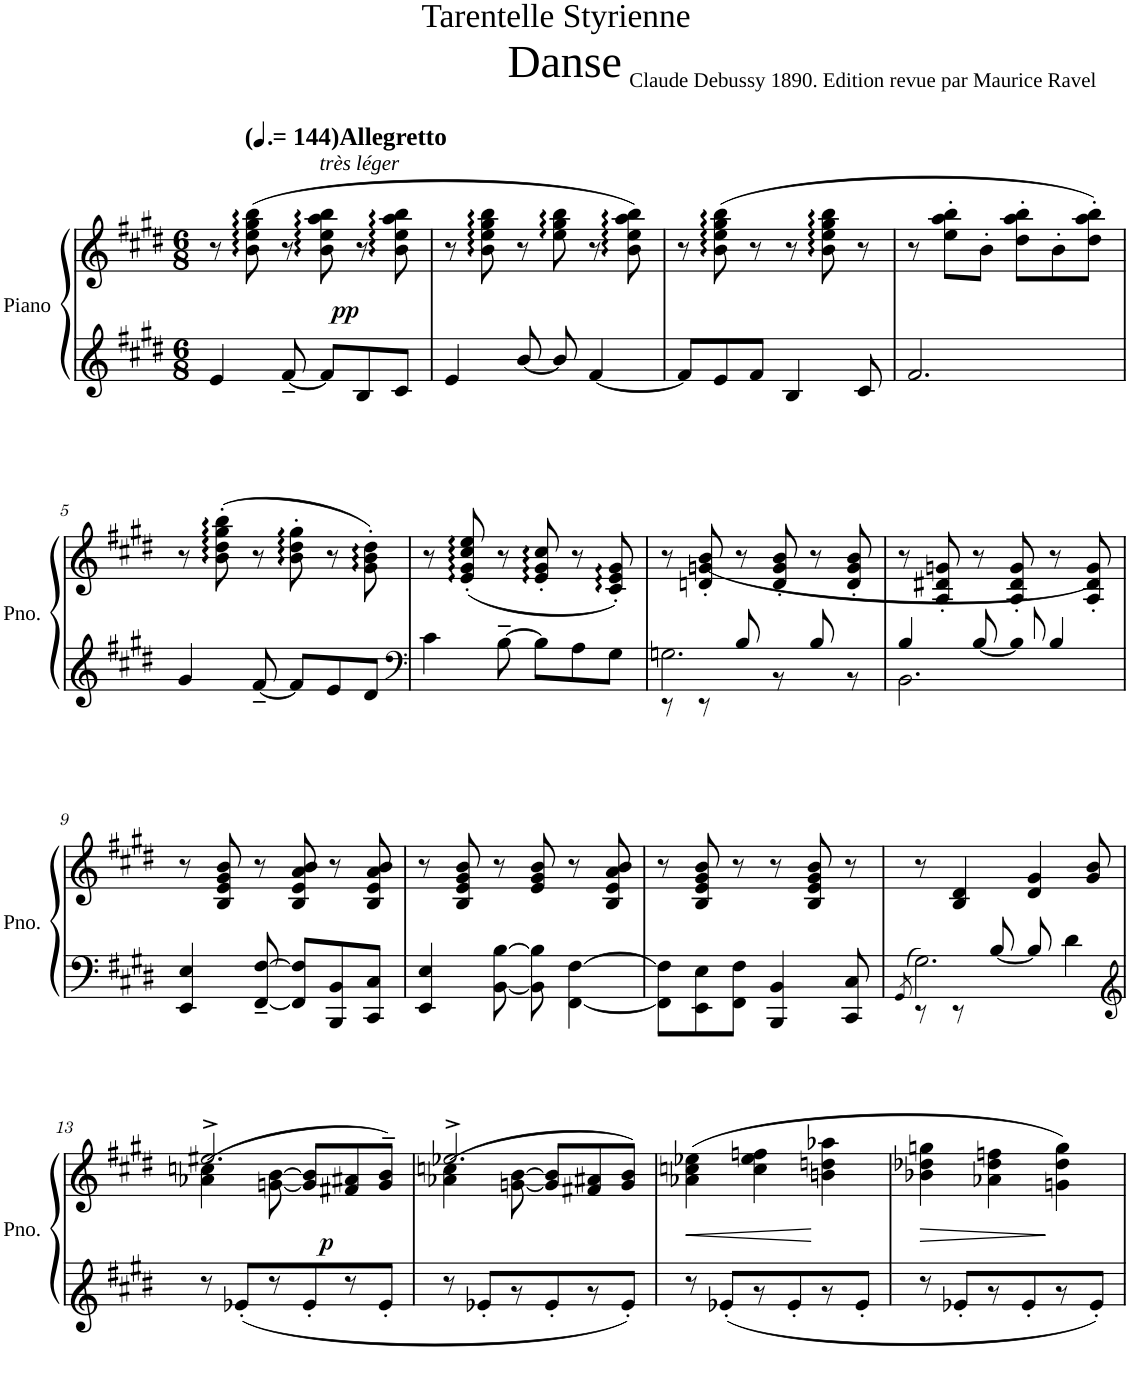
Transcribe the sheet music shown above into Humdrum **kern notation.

**kern	**kern	**dynam
*part1	*part1	*part1
*staff2	*staff1	*staff1/2
*I"Piano	*	*
*I'Pno.	*	*
*clefG2	*clefG2	*
*k[f#c#g#d#]	*k[f#c#g#d#]	*
*M6/8	*M6/8	*
=1	=1	=1
!	!	!LO:DY:b
4e/	8r	pp
*	*MM216	*
!	!LO:TX:a:B:t=Allegretto	!
.	(8b\ 8ee\ 8gg#\ 8bb\	.
[8f#~/	8r	.
!	!LO:TX:a:i:t=très léger	!
8f#/L]	8b\ 8ee\ 8aa\ 8bb\	.
8B/	8r	.
8c#/J	8b\ 8ee\ 8aa\ 8bb\	.
=2	=2	=2
4e/	8r	.
.	8b\ 8ee\ 8gg#\ 8bb\	.
[8b/	8r	.
8b/]	8ee\ 8gg#\ 8bb\	.
[4f#/	8r	.
.	8b\ 8ee\ 8aa\ 8bb\)	.
=3	=3	=3
8f#/L]	8r	.
8e/	(8b\ 8ee\ 8gg#\ 8bb\	.
8f#/J	8r	.
4B/	8r	.
.	8b\ 8ee\ 8gg#\ 8bb\	.
8c#/	8r	.
=4	=4	=4
2.f#/	8r	.
.	8ee\' 8aa\' 8bb\'L	.
.	8b'\J	.
.	8dd#\' 8aa\' 8bb\'L	.
.	8b'\	.
.	8dd#\' 8aa\' 8bb\'J)	.
!!LO:LB:g=z
=5	=5	=5
4g#/	8r	.
.	(8b\' 8dd#\' 8gg#\' 8bb\'	.
[8f#~/	8r	.
8f#/L]	8b\' 8dd#\' 8gg#\'	.
8e/	8r	.
8d#/J	8g#\' 8b\' 8dd#\')	.
=6	=6	=6
*clefF4	*	*
4c#\	8r	.
.	(8e/' 8g#/' 8cc#/' 8ee/'	.
[8B~\	8r	.
8B\L]	8e/' 8g#/' 8cc#/'	.
8A\	8r	.
8G#\J	8c#/' 8e/' 8g#/')	.
=7	=7	=7
*^	*	*
2.Gn\	8r	8r	.
.	8r	(8dn/' 8gn/' 8b/'	.
.	8B/	8r	.
.	8r	8d/' 8g/' 8b/'	.
.	8B/	8r	.
.	8r	8d/' 8g/' 8b/'	.
=8	=8	=8	=8
2.BB\	4B/	8r	.
.	.	8A/' 8d#X/' 8gn/'	.
.	[<8B/	8r	.
.	8B/]	8A/' 8d#/' 8g/'	.
.	4B/	8r	.
.	.	8A/' 8d#/' 8g/')	.
*v	*v	*	*
!!LO:LB:g=z
=9	=9	=9
4EE/ 4E/	8r	.
.	8B/ 8e/ 8g#/ 8b/	.
[8FF#/~ [8F#/~	8r	.
8FF#/] 8F#/]L	8B/ 8e/ 8a/ 8b/	.
8BBB/ 8BB/	8r	.
8CC#/ 8C#/J	8B/ 8e/ 8a/ 8b/	.
=10	=10	=10
4EE/ 4E/	8r	.
.	8B/ 8e/ 8g#/ 8b/	.
[<8BB\ [8B\	8r	.
8BB\] 8B\]	8e/ 8g#/ 8b/	.
[<4FF#\ [4F#\	8r	.
.	8B/ 8e/ 8a/ 8b/	.
=11	=11	=11
8FF#\] 8F#\]L	8r	.
8EE\ 8E\	8B/ 8e/ 8g#/ 8b/	.
8FF#\ 8F#\J	8r	.
4BBB/ 4BB/	8r	.
.	8B/ 8e/ 8g#/ 8b/	.
8CC#/ 8C#/	8r	.
=12	=12	=12
8qGG#/	.	.
*^	*	*
2.G#\	8r	8r	.
.	8r	4B/ 4d#/	.
.	[<8B/	.	.
.	8B/]	4d#/ 4g#/	.
.	4d#\	.	.
.	.	8g#/ 8b/	.
*v	*v	*	*
!!LO:LB:g=z
=13	=13	=13
*clefG1	*	*
*	*^	*
!	!	!	!LO:DY:b
8r	(4a-X\ 4ccn\	2.ee#X^/	p
8g-X'/L	.	.	.
8r	[<8gn\ [>8b\	.	.
8g-'/	8g/] 8b/]L	.	.
8r	8f#X/ 8a#X/	.	.
8g-'/J	8g/~ 8b/~J)	.	.
=14	=14	=14	=14
8r	(4a-X\ 4ccn\	2.ee-X^/	.
8g-X'/L	.	.	.
8r	[<8gn\ [>8b\	.	.
8g-'/	8g/] 8b/]L	.	.
8r	8f#X/ 8a#X/	.	.
8g-'/J	8g/ 8b/J)	.	.
*	*v	*v	*
=15	=15	=15
!	!	!LO:HP:b
8r	(4a-X\ 4ccn\ 4ee-X\	<
8g-X'/L	.	.
8r	4cc\ 4ee-\ 4ffn\	.
8g-'/	.	.
8r	4bn\ 4ddn\ 4aa-X\	[
8g-'/J	.	.
=16	=16	=16
!	!	!LO:HP:b
8r	4b-X\ 4dd-X\ 4ggn\	>
8g-X'/L	.	.
8r	4a-X\ 4dd-\ 4ffn\	.
8g-'/	.	.
8r	4gn\ 4dd-\ 4gg\)	]
8g-'/J	.	.
=	=	=
*-	*-	*-
